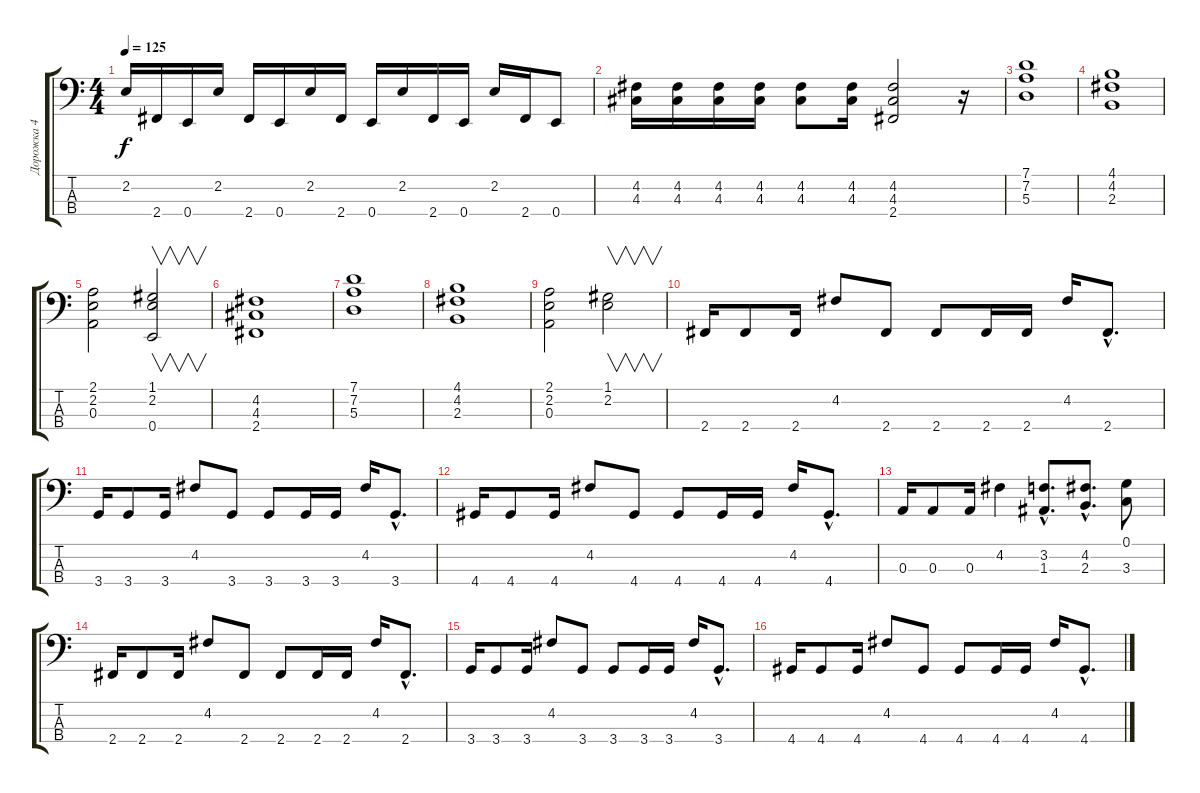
\track ("Дорожка 4" "Дорожка 4") {instrument slapbass1}
\staff {score tabs}
\tuning (G2 D2 A1 E1) {hide}
\ts (4 4)
\tempo 125
\clef f4
\ks c
2.2.16{dy f} 2.4.16 0.4.16 2.2.16 2.4.16 0.4.16 2.2.16 2.4.16 0.4.16 2.2.16 2.4.16 0.4.16 2.2.16 2.4.16 0.4.8 |
(4.2 4.3).16 (4.2 4.3).16 (4.2 4.3).16 (4.2 4.3).16 (4.2 4.3).8 (4.2 4.3).16 (4.2 4.3 2.4).2 r.16 |
(7.1 7.2 5.3).1 |
(4.1 4.2 2.3).1 |
(2.1 2.2 0.3).2 (1.1 2.2 0.4).2{v} |
(4.2 4.3 2.4).1 |
(7.1 7.2 5.3).1 |
(4.1 4.2 2.3).1 |
(2.1 2.2 0.3).2 (1.1 2.2).2{v} |
2.4.16 2.4.8 2.4.16 4.2.8 2.4.8 2.4.8 2.4.16 2.4.16 4.2.16 2.4{hac}.8{d} |
3.4.16 3.4.8 3.4.16 4.2.8 3.4.8 3.4.8 3.4.16 3.4.16 4.2.16 3.4{hac}.8{d} |
4.4.16 4.4.8 4.4.16 4.2.8 4.4.8 4.4.8 4.4.16 4.4.16 4.2.16 4.4{hac}.8{d} |
0.3.16 0.3.8 0.3.16 4.2.4 (3.2{hac} 1.3{hac}).8{d} (4.2{hac} 2.3{hac}).8{d} (0.1 3.3).8 |
2.4.16 2.4.8 2.4.16 4.2.8 2.4.8 2.4.8 2.4.16 2.4.16 4.2.16 2.4{hac}.8{d} |
3.4.16 3.4.8 3.4.16 4.2.8 3.4.8 3.4.8 3.4.16 3.4.16 4.2.16 3.4{hac}.8{d} |
4.4.16 4.4.8 4.4.16 4.2.8 4.4.8 4.4.8 4.4.16 4.4.16 4.2.16 4.4{hac}.8{d}
